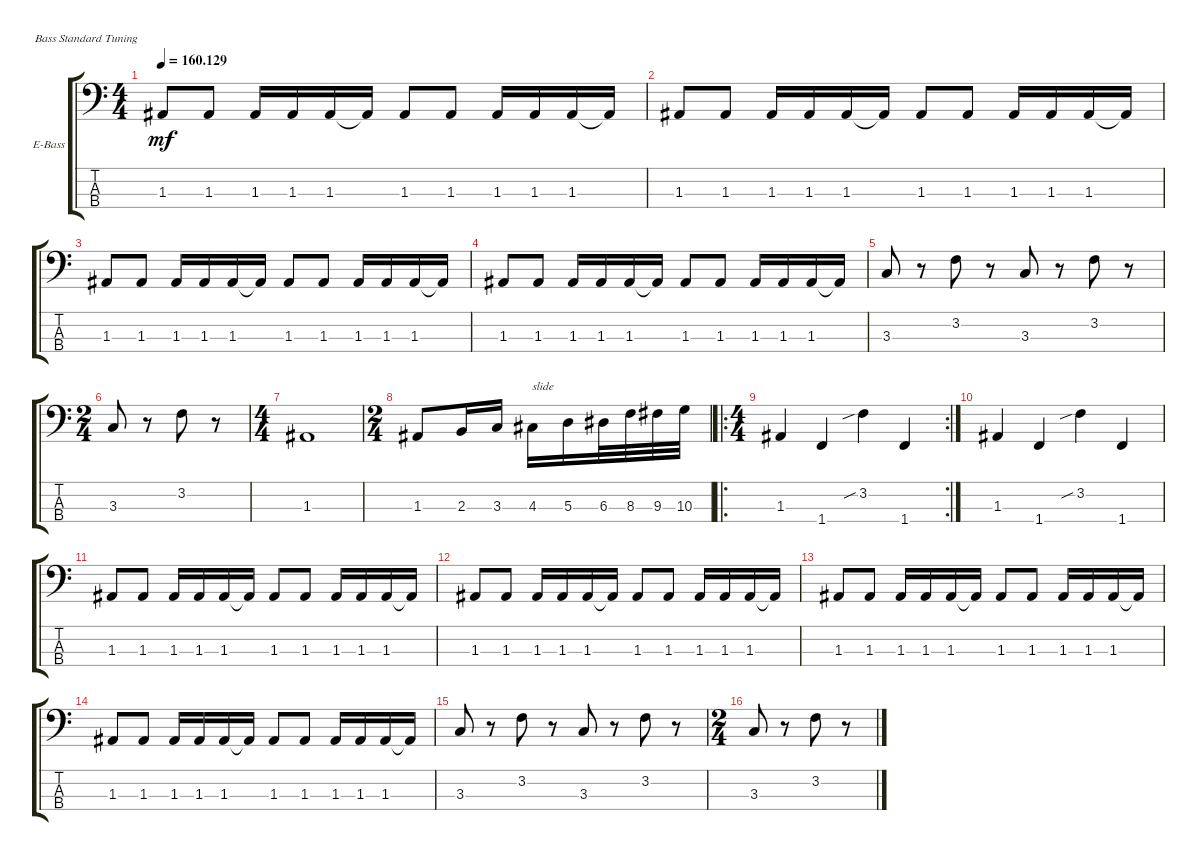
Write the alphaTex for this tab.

\defaultSystemsLayout 4
\bracketExtendMode groupsimilarinstruments
\firstSystemTrackNameOrientation horizontal
\otherSystemsTrackNameOrientation horizontal
\track ("Electric Bass" "E-Bass") {instrument electricbassfinger}
\staff {score tabs}
\tuning (G2 D2 A1 E1)
\ts (4 4)
\tempo
160.129
\accidentals auto
\clef f4
\ottava regular
\simile none
\ks c
1.3.8{dy mf} 1.3.8 1.3.16 1.3.16 1.3.16 1.3{t}.16 1.3.8 1.3.8 1.3.16 1.3.16 1.3.16 1.3{t}.16 |
1.3.8 1.3.8 1.3.16 1.3.16 1.3.16 1.3{t}.16 1.3.8 1.3.8 1.3.16 1.3.16 1.3.16 1.3{t}.16 |
1.3.8 1.3.8 1.3.16 1.3.16 1.3.16 1.3{t}.16 1.3.8 1.3.8 1.3.16 1.3.16 1.3.16 1.3{t}.16 |
1.3.8 1.3.8 1.3.16 1.3.16 1.3.16 1.3{t}.16 1.3.8 1.3.8 1.3.16 1.3.16 1.3.16 1.3{t}.16 |
3.3.8 r.8 3.2.8 r.8 3.3.8 r.8 3.2.8 r.8 |
\ts (2 4)
3.3.8 r.8 3.2.8 r.8 |
\ts (4 4)
1.3.1 |
\ts (2 4)
1.3.8 2.3.16 3.3.16 4.3.16{txt "slide"} 5.3.16 6.3.32 8.3.32 9.3.32 10.3.32 |
\ro
\rc 2
\ts (4 4)
1.3.4 1.4.4 3.2{sib}.4 1.4.4 |
1.3.4 1.4.4 3.2{sib}.4 1.4.4 |
1.3.8 1.3.8 1.3.16 1.3.16 1.3.16 1.3{t}.16 1.3.8 1.3.8 1.3.16 1.3.16 1.3.16 1.3{t}.16 |
1.3.8 1.3.8 1.3.16 1.3.16 1.3.16 1.3{t}.16 1.3.8 1.3.8 1.3.16 1.3.16 1.3.16 1.3{t}.16 |
1.3.8 1.3.8 1.3.16 1.3.16 1.3.16 1.3{t}.16 1.3.8 1.3.8 1.3.16 1.3.16 1.3.16 1.3{t}.16 |
1.3.8 1.3.8 1.3.16 1.3.16 1.3.16 1.3{t}.16 1.3.8 1.3.8 1.3.16 1.3.16 1.3.16 1.3{t}.16 |
3.3.8 r.8 3.2.8 r.8 3.3.8 r.8 3.2.8 r.8 |
\ts (2 4)
3.3.8 r.8 3.2.8 r.8
